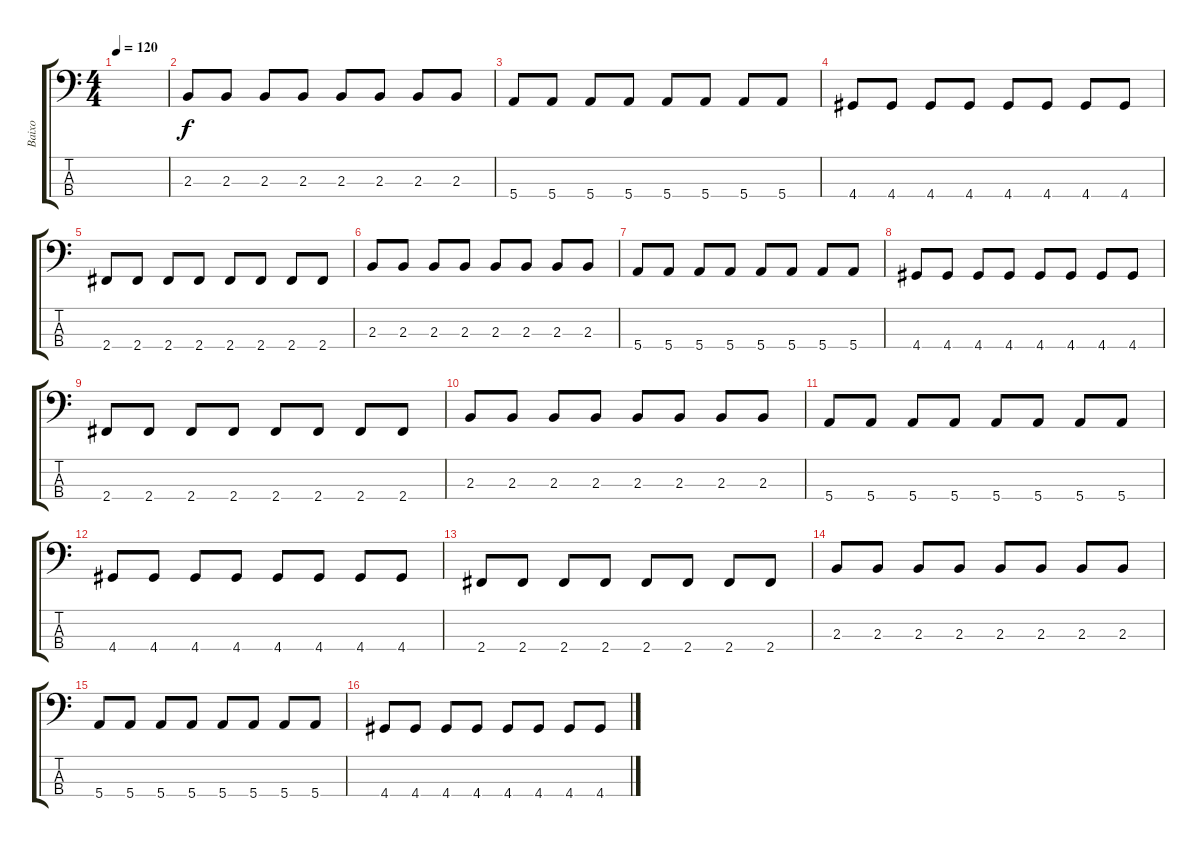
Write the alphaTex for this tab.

\track ("Baixo" "Baixo") {instrument electricbassfinger}
\staff {score tabs}
\tuning (G2 D2 A1 E1) {hide}
\ts (4 4)
\tempo 120
\clef f4
\ks c
|
2.3.8 2.3.8 2.3.8 2.3.8 2.3.8 2.3.8 2.3.8 2.3.8 |
5.4.8 5.4.8 5.4.8 5.4.8 5.4.8 5.4.8 5.4.8 5.4.8 |
4.4.8 4.4.8 4.4.8 4.4.8 4.4.8 4.4.8 4.4.8 4.4.8 |
2.4.8 2.4.8 2.4.8 2.4.8 2.4.8 2.4.8 2.4.8 2.4.8 |
2.3.8 2.3.8 2.3.8 2.3.8 2.3.8 2.3.8 2.3.8 2.3.8 |
5.4.8 5.4.8 5.4.8 5.4.8 5.4.8 5.4.8 5.4.8 5.4.8 |
4.4.8 4.4.8 4.4.8 4.4.8 4.4.8 4.4.8 4.4.8 4.4.8 |
2.4.8 2.4.8 2.4.8 2.4.8 2.4.8 2.4.8 2.4.8 2.4.8 |
2.3.8 2.3.8 2.3.8 2.3.8 2.3.8 2.3.8 2.3.8 2.3.8 |
5.4.8 5.4.8 5.4.8 5.4.8 5.4.8 5.4.8 5.4.8 5.4.8 |
4.4.8 4.4.8 4.4.8 4.4.8 4.4.8 4.4.8 4.4.8 4.4.8 |
2.4.8 2.4.8 2.4.8 2.4.8 2.4.8 2.4.8 2.4.8 2.4.8 |
2.3.8 2.3.8 2.3.8 2.3.8 2.3.8 2.3.8 2.3.8 2.3.8 |
5.4.8 5.4.8 5.4.8 5.4.8 5.4.8 5.4.8 5.4.8 5.4.8 |
4.4.8 4.4.8 4.4.8 4.4.8 4.4.8 4.4.8 4.4.8 4.4.8
